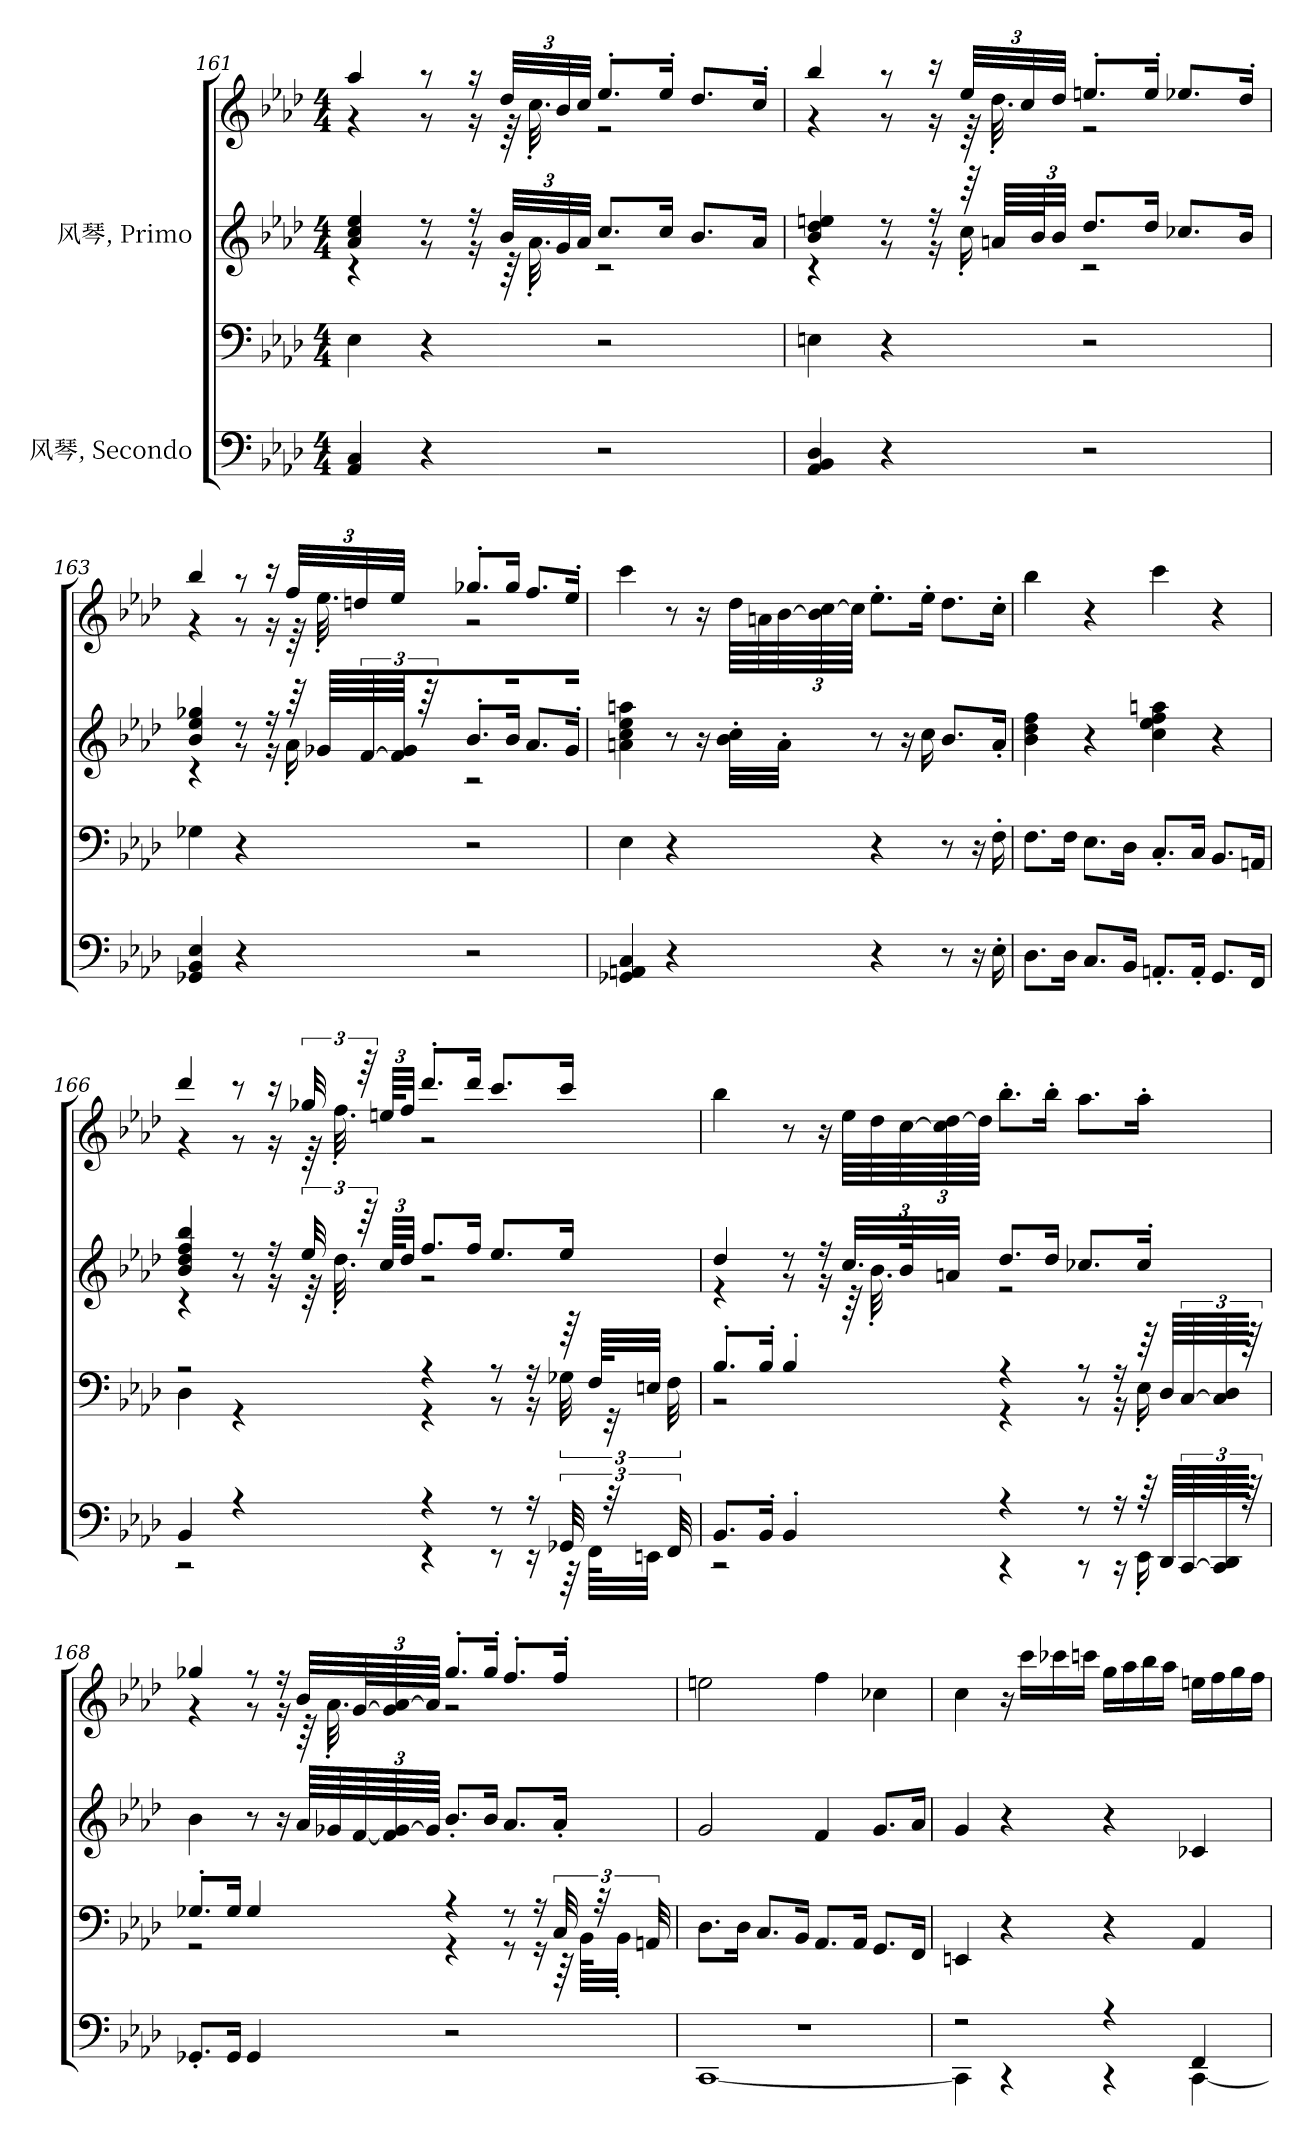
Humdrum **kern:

**kern	**kern	**kern	**kern
*part2	*part2	*part1	*part1
*staff4	*staff3	*staff2	*staff1
*I"风琴, Secondo	*	*I"风琴, Primo	*
!!LO:LB:g=z
*clefF4	*clefF4	*clefG2	*clefG2
*k[b-e-a-d-]	*k[b-e-a-d-]	*k[b-e-a-d-]	*k[b-e-a-d-]
*M4/4	*M4/4	*M4/4	*M4/4
*MM110	*MM110	*MM110	*MM110
=161	=161	=161	=161
*	*	*^	*^
4AA-/ 4C/	4E-\	4a-/ 4cc/ 4ee-/	4r	4aa-/	4r
4r	4r	8r	8r	8r	8r
.	.	16r	16r	16r	16r
*	*	*Xbrackettup	*	*Xbrackettup	*
.	.	48b-/LLL	64r	48dd-/LLL	64r
.	.	.	32.a-'\	.	32.cc'\
.	.	48g/	.	48b-/	.
.	.	48a-/JJJ	.	48cc/JJJ	.
2r	2r	8.cc/L	2r	8.ee-'/L	2r
.	.	16cc/Jk	.	16ee-'/Jk	.
.	.	8.b-/L	.	8.dd-/L	.
.	.	16a-/Jk	.	16cc'/Jk	.
=162	=162	=162	=162	=162	=162
4AA-/ 4BB-/ 4D-/	4En\	4b-/ 4dd-/ 4een/	4r	4bb-/	4r
4r	4r	8r	8r	8r	8r
.	.	16r	16r	16r	16r
.	.	64r	16cc'\	48ee-/LLL	64r
.	.	64an/LLLL	.	.	32.dd-'\
.	.	.	.	48cc/	.
.	.	96b-/J	.	.	.
.	.	48b-/JJJ	.	48dd-/JJJ	.
2r	2r	8.dd-/L	2r	8.een'/L	2r
.	.	16dd-/Jk	.	16ee'/Jk	.
.	.	8.cc-X/L	.	8.ee-X/L	.
.	.	16b-/Jk	.	16dd-'/Jk	.
!!LO:LB:g=z	!!
=163	=163	=163	=163	=163	=163
4GG-X/ 4BB-/ 4E-/	4G-X\	4b-/ 4ee-/ 4gg-X/	4r	4bb-/	4r
4r	4r	8r	8r	8r	8r
.	.	16r	16r	16r	16r
.	.	64r	16a-'\	48ff/LLL	64r
.	.	64g-X/LLLL	.	.	32.ee-'\
.	.	.	.	48ddn/	.
*	*	*brackettup	*	*	*
.	.	[96f/	.	.	.
.	.	96f/] 96g-/JJJJ	.	48ee-/JJJ	.
.	.	96r	.	.	.
2r	2r	8.b-'/L	2r	8.gg-X'/L	2r
.	.	16b-/Jk	.	16gg-/Jk	.
.	.	8.a-/L	.	8.ff/L	.
.	.	16g-'/Jk	.	16ee-'/Jk	.
*	*	*v	*v	*	*
*	*	*	*v	*v
=164	=164	=164	=164
4GG-X/ 4AAn/ 4C/	4E-\	4an\ 4cc\ 4ee-\ 4aan\	4ccc\
4r	4r	8r	8r
.	.	16r	16r
.	.	32b-\' 32cc\'LLL	64dd-\LLLL
.	.	.	64an\
.	.	32a'\JJJ	[96b-\
.	.	.	96b-\] [96cc\
.	.	.	96cc\JJJJ]
4r	4r	8r	8.ee-'\L
.	.	16r	.
.	.	16cc\	16ee-'\Jk
8r	8r	8.b-/L	8.dd-\L
16r	16r	.	.
16E-'\	16F'\	16a'/Jk	16cc'\Jk
!!LO:PB:g=z
=165	=165	=165	=165
8.D-\L	8.F\L	4b-\ 4dd-\ 4ff\	4bb-\
16D-\Jk	16F\Jk	.	.
8.C/L	8.E-\L	4r	4r
16BB-/Jk	16D-\Jk	.	.
8.AAn'/L	8.C'/L	4cc\ 4ee-\ 4ff\ 4aan\	4ccc\
16AA'/Jk	16C/Jk	.	.
8.GG/L	8.BB-/L	4r	4r
16FF/Jk	16AAn/Jk	.	.
=166	=166	=166	=166
*^	*^	*^	*^
4BB-/	2r	2r	4D-\	4b-/ 4dd-/ 4ff/ 4bb-/	4r	4ddd-/	4r
4r	.	.	4r	8r	8r	8r	8r
.	.	.	.	16r	16r	16r	16r
*	*	*	*	*	*	*brackettup	*
.	.	.	.	48ee-/	64r	48gg-X/	64r
.	.	.	.	.	32.dd-'\	.	32.ff'\
.	.	.	.	96r	.	96r	.
.	.	.	.	96cc/KLLL	.	96een/KLLL	.
.	.	.	.	48dd-/JJJ	.	48ff/JJJ	.
4r	4r	4r	4r	8.ff/L	2r	8.ddd-'/L	2r
.	.	.	.	16ff/Jk	.	16ddd-/Jk	.
8r	8r	8r	8r	8.ee-/L	.	8.ccc/L	.
16r	16r	16r	16r	.	.	.	.
48GG-X/	64r	64r	48G-X\	16ee-/Jk	.	16ccc/Jk	.
.	64FF\KLLL	64F/KLLL	.	.	.	.	.
48r	.	.	48r	.	.	.	.
.	32EEn\JJJ	32En/JJJ	.	.	.	.	.
48FF/	.	.	48F\	.	.	.	.
*	*	*	*	*	*	*v	*v
!!LO:LB:g=z
=167	=167	=167	=167	=167	=167	=167
8.BB-/L	2r	8.B-'/L	2r	4dd-/	4r	4bb-\
16BB-'/Jk	.	16B-'/Jk	.	.	.	.
4BB-'/	.	4B-'/	.	8r	8r	8r
.	.	.	.	16r	16r	16r
*	*	*	*	*Xbrackettup	*	*
.	.	.	.	48.cc/LLL	64r	64ee-\LLLL
.	.	.	.	.	32.b-'\	64dd-\
*	*	*	*	*	*	*Xbrackettup
.	.	.	.	96b-/K	.	[96cc\
.	.	.	.	48an/JJJ	.	96cc\] [96dd-\
.	.	.	.	.	.	96dd-\JJJJ]
4r	4r	4r	4r	8.dd-/L	2r	8.bb-'\L
.	.	.	.	16dd-/Jk	.	16bb-'\Jk
8r	8r	8r	8r	8.cc-X/L	.	8.aa-\L
16r	16r	16r	16r	.	.	.
64r	16EE-'\	64r	16E-'\	16cc-'/Jk	.	16aa-'\Jk
64DD-/LLLL	.	64D-/LLLL	.	.	.	.
[96CC/	.	[96C/	.	.	.	.
96CC/] 96DD-/JJJJ	.	96C/] 96D-/JJJJ	.	.	.	.
96r	.	96r	.	.	.	.
*v	*v	*	*	*v	*v	*
!!LO:LB:g=z
=168	=168	=168	=168	=168
*	*	*	*	*^
8.GG-X'/L	8.G-X'/L	2r	4b-\	4gg-X/	4r
16GG-/Jk	16G-/Jk	.	.	.	.
4GG-/	4G-/	.	8r	8r	8r
.	.	.	16r	16r	16r
.	.	.	64a-/LLLL	32b-/LLL	64r
.	.	.	64g-X/	.	32.a-'\
.	.	.	[96f/	[96g/L	.
.	.	.	96f/] [96g-/	96g/] [96a-/	.
.	.	.	96g-/JJJJ]	96a-/JJJJ]	.
2r	4r	4r	8.b-'/L	8.gg-'/L	2r
.	.	.	16b-/Jk	16gg-'/Jk	.
.	8r	8r	8.a-/L	8.ff'/L	.
.	16r	16r	.	.	.
.	48C/	64r	16a-'/Jk	16ff'/Jk	.
.	.	64BB-\KLLL	.	.	.
.	48r	.	.	.	.
.	.	32BB-'\JJJ	.	.	.
.	48AAn/	.	.	.	.
*	*v	*v	*	*v	*v
=169	=169	=169	=169
*^	*	*	*
1r	[1CC	8.D-\L	2g/	2een\
.	.	16D-\Jk	.	.
.	.	8.C/L	.	.
.	.	16BB-/Jk	.	.
.	.	8.AA-/L	4f/	4ff\
.	.	16AA-/Jk	.	.
.	.	8.GG/L	8.g/L	4cc-X\
.	.	16FF/Jk	16a-/Jk	.
!!LO:PB:g=z
=170	=170	=170	=170	=170
2r	4CC\]	4EEn/	4g/	4cc\
.	4r	4r	4r	16r
.	.	.	.	16ccc\LL
.	.	.	.	16ccc-X\
.	.	.	.	16cccn\JJ
4r	4r	4r	4r	16gg\LL
.	.	.	.	16aa-\
.	.	.	.	16bb-\
.	.	.	.	16aa-\JJ
4FF/	[4CC\	4AA-/	4c-X/	16een\LL
.	.	.	.	16ff\
.	.	.	.	16gg\
.	.	.	.	16ff\JJ
*v	*v	*	*	*
=	=	=	=
*-	*-	*-	*-
